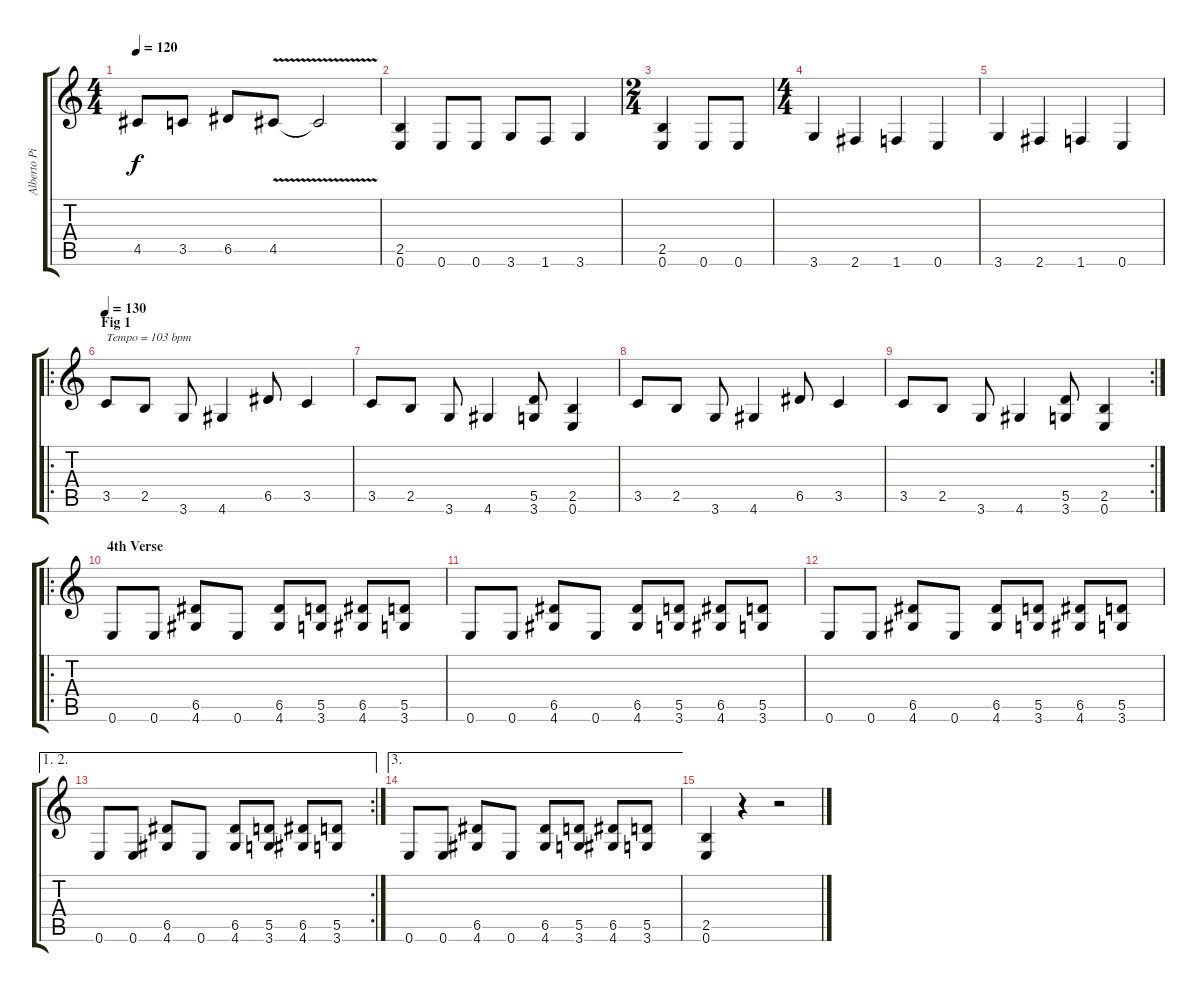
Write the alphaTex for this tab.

\track ("Alberto Pimentel" "Alberto Pi") {instrument distortionguitar}
\staff {score tabs}
\tuning (E4 B3 G3 D3 A2 E2) {hide}
\ts (4 4)
\tempo 120
\clef g2
\ks c
4.5.8{dy f} 3.5.8 6.5.8 4.5{v}.8 4.5{t}.2 |
(2.5 0.6).4 0.6.8 0.6.8 3.6.8 1.6.8 3.6.4 |
\ts (2 4)
(2.5 0.6).4 0.6.8 0.6.8 |
\ts (4 4)
3.6.4 2.6.4 1.6.4 0.6.4 |
3.6.4 2.6.4 1.6.4 0.6.4 |
\ro
\section ("" "Fig 1")
\tempo 130
3.5.8{txt "Tempo = 103 bpm"} 2.5.8 3.6.8 4.6.4 6.5.8 3.5.4 |
3.5.8 2.5.8 3.6.8 4.6.4 (5.5 3.6).8 (2.5 0.6).4 |
3.5.8 2.5.8 3.6.8 4.6.4 6.5.8 3.5.4 |
\rc 2
3.5.8 2.5.8 3.6.8 4.6.4 (5.5 3.6).8 (2.5 0.6).4 |
\ro
\section ("" "4th Verse")
0.6.8 0.6.8 (6.5 4.6).8 0.6.8 (6.5 4.6).8 (5.5 3.6).8 (6.5 4.6).8 (5.5 3.6).8 |
0.6.8 0.6.8 (6.5 4.6).8 0.6.8 (6.5 4.6).8 (5.5 3.6).8 (6.5 4.6).8 (5.5 3.6).8 |
0.6.8 0.6.8 (6.5 4.6).8 0.6.8 (6.5 4.6).8 (5.5 3.6).8 (6.5 4.6).8 (5.5 3.6).8 |
\ae (1 2)
\rc 2
0.6.8 0.6.8 (6.5 4.6).8 0.6.8 (6.5 4.6).8 (5.5 3.6).8 (6.5 4.6).8 (5.5 3.6).8 |
\ae 3
0.6.8 0.6.8 (6.5 4.6).8 0.6.8 (6.5 4.6).8 (5.5 3.6).8 (6.5 4.6).8 (5.5 3.6).8 |
(2.5 0.6).4 r.4 r.2
